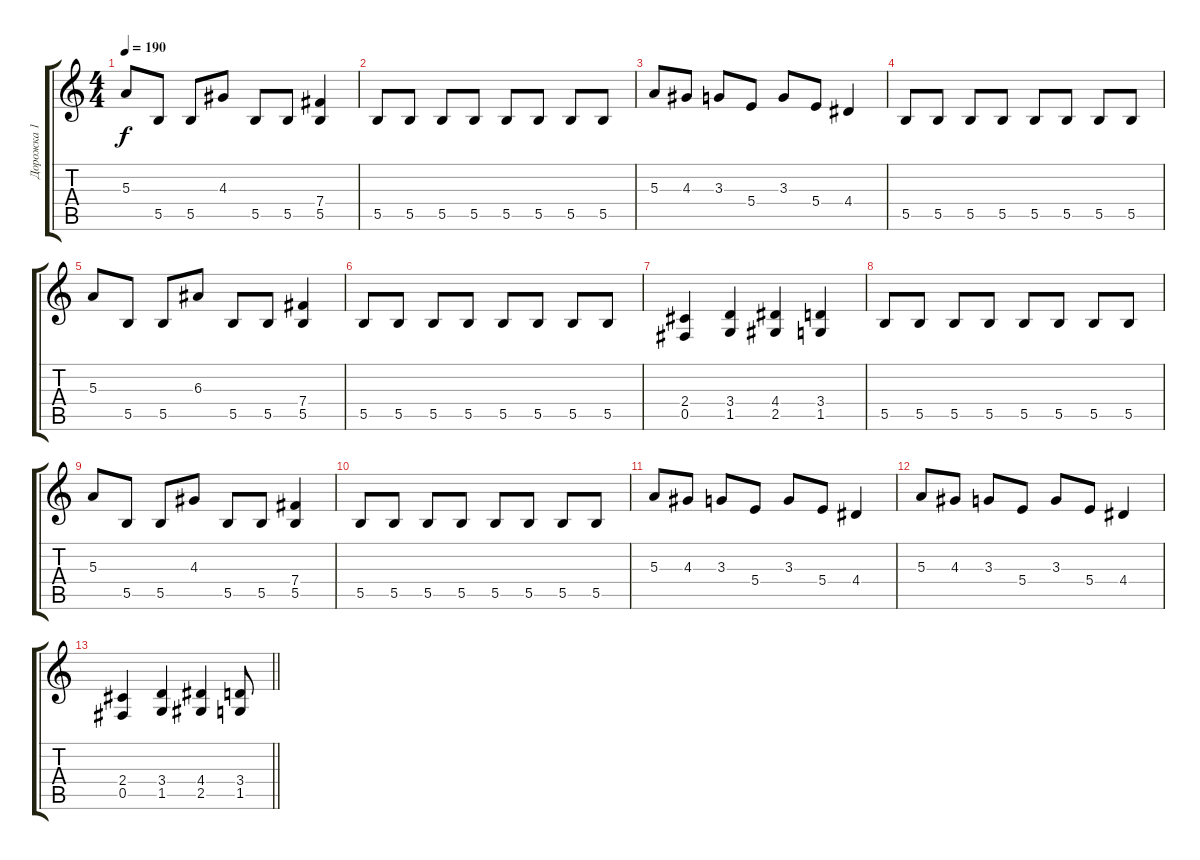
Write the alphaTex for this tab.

\track ("Дорожка 1" "Дорожка 1") {instrument overdrivenguitar}
\staff {score tabs}
\tuning (Db4 Ab3 E3 B2 Gb2 Db2) {hide}
\ts (4 4)
\tempo 190
\clef g2
\ks c
5.3.8{dy f} 5.5.8 5.5.8 4.3.8 5.5.8 5.5.8 (7.4 5.5).4 |
5.5.8 5.5.8 5.5.8 5.5.8 5.5.8 5.5.8 5.5.8 5.5.8 |
5.3.8 4.3.8 3.3.8 5.4.8 3.3.8 5.4.8 4.4.4 |
5.5.8 5.5.8 5.5.8 5.5.8 5.5.8 5.5.8 5.5.8 5.5.8 |
5.3.8 5.5.8 5.5.8 6.3.8 5.5.8 5.5.8 (7.4 5.5).4 |
5.5.8 5.5.8 5.5.8 5.5.8 5.5.8 5.5.8 5.5.8 5.5.8 |
(2.4 0.5).4 (3.4 1.5).4 (4.4 2.5).4 (3.4 1.5).4 |
5.5.8 5.5.8 5.5.8 5.5.8 5.5.8 5.5.8 5.5.8 5.5.8 |
5.3.8 5.5.8 5.5.8 4.3.8 5.5.8 5.5.8 (7.4 5.5).4 |
5.5.8 5.5.8 5.5.8 5.5.8 5.5.8 5.5.8 5.5.8 5.5.8 |
5.3.8 4.3.8 3.3.8 5.4.8 3.3.8 5.4.8 4.4.4 |
5.3.8 4.3.8 3.3.8 5.4.8 3.3.8 5.4.8 4.4.4 |
\barLineRight lightlight
(2.4 0.5).4 (3.4 1.5).4 (4.4 2.5).4 (3.4 1.5).8
